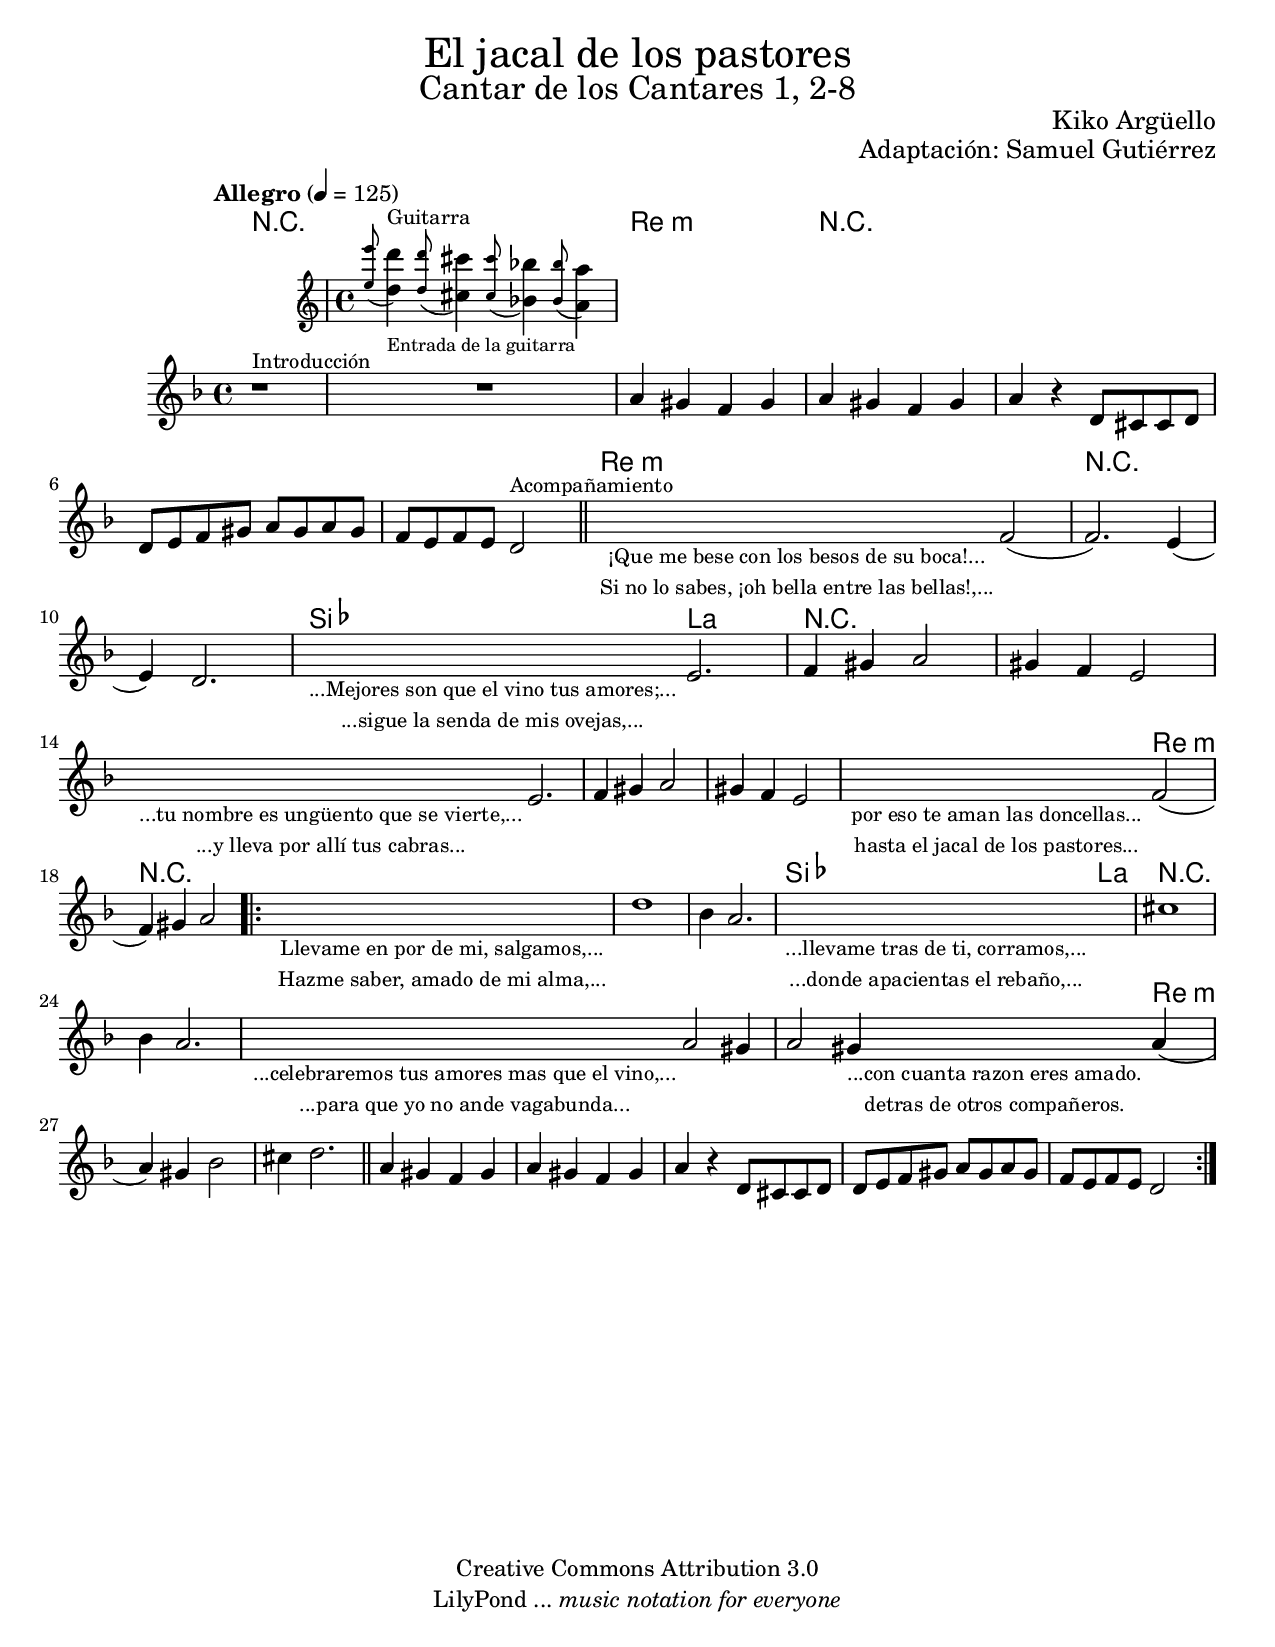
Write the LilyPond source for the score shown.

% Created on Sat Nov 26 18:14:14 CST 2011
% by search.sam@

%\include "marcas.ily"

\version "2.19.80"

%#(set-global-staff-size 18)

\markup { \fill-line { \center-column { \fontsize #5 "El jacal de los pastores" \fontsize #3 "Cantar de los Cantares 1, 2-8" } } }
\markup { \fill-line { \smallCaps "" \center-column { \fontsize #1 "Kiko Argüello" } } }
\markup { \fill-line { " " \center-column { \fontsize #1 "Adaptación: Samuel Gutiérrez" } } }


\header {
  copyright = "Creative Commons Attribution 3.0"
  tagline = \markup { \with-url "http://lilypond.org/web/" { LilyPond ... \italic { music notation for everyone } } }
  breakbefore = ##t
}

oboe = \new Staff = "main" {

  \set Staff.midiInstrument = "oboe"
  \tempo "Allegro" 4 = 125

  \clef treble
  \key d \minor
  \time 4/4

  \relative c'' {
    % Type notes here
    r1^\markup { \small Introducción } | %1
    <<
      { R1 }
      \new Staff \with {
        alignAboveContext = #"main"
      } 	{ \appoggiatura <e' e,>8 <d d,>4^\markup { \small "Guitarra" }_\markup { \tiny "Entrada de la guitarra" } \appoggiatura <d d,>8 <cis cis,>4 \appoggiatura <cis cis,>8 <bes bes,>4 \appoggiatura <bes bes,>8 <a a,>4 }
    >> | %2
    a,4 gis4 f4 gis4 | %3
    a4 gis4 f4 gis4 | %4
    a4 r4 d,8 cis8 cis8 d8 | %5
    d8 e8 f8 gis8 a8 gis8 a8 gis8 | %6
    f8 e8 f8 e8 d2^\markup { \small Acompañamiento } | %7
    \bar "||"

    \textLengthOn
    s2_\markup {
      \center-column {
        \small "¡Que me bese con los besos de su boca!..."
        \small "Si no lo sabes, ¡oh bella entre las bellas!,..."
      }
    } f2( | %8
    \textLengthOff
    f2.) e4( | %9
    e4) d2. | %10
    \textLengthOn
    s4_\markup {
      \center-column {
        \small "...Mejores son que el vino tus amores;..."
        \small "...sigue la senda de mis ovejas,..."
      }
    } e2.| %11
    \textLengthOff
    f4 gis4 a2 | %12
    gis4 f4 e2 |%13
    \textLengthOn
    s4_\markup {
      \center-column {
        \small "...tu nombre es ungüento que se vierte,..."
        \small "...y lleva por allí tus cabras..."
      }
    } e2.| %14
    \textLengthOff
    f4 gis4 a2 | %15
    gis4 f4 e2 |%16
    \textLengthOn
    s2_\markup \center-column {
      \small "por eso te aman las doncellas..."
      \small "hasta el jacal de los pastores..."
    } f2(| %17
    \textLengthOff
    f4) gis4 a2 | %18
    \bar ".|:"
    \textLengthOn
    s1_\markup \center-column {
      \small "Llevame en por de mi, salgamos,..."
      \small "Hazme saber, amado de mi alma,..."
    } |
    \textLengthOff
    d1 |%19
    bes4 a2. | %20
    \textLengthOn
    s1_\markup \center-column {
      \small "...llevame tras de ti, corramos,..."
      \small "...donde apacientas el rebaño,..."
    } |
    \textLengthOff
    cis1 |%21
    bes4 a2. | %22
    \textLengthOn
    s4_\markup \center-column {
      \small "...celebraremos tus amores mas que el vino,..."
      \small "...para que yo no ande vagabunda..."
    } a2 gis4 | | %23
    \textLengthOff
    \textLengthOn
    a2 gis4_\markup \center-column {
      \small "...con cuanta razon eres amado."
      \small "detras de otros compañeros."
    } a4( | %24
    \textLengthOff
    a4) gis4 bes2 | %25
    cis4 d2. | %26
    
    \bar "||"
    
    a4 gis4 f4 gis4 | %3
    a4 gis4 f4 gis4 | %4
    a4 r4 d,8 cis8 cis8 d8 | %5
    d8 e8 f8 gis8 a8 gis8 a8 gis8 | %6
    f8 e8 f8 e8 d2 | %7
    
    \bar ":|."
  }
}

armonias = \new ChordNames {

  \set chordChanges = ##t
  \italianChords

  \chordmode {
    R1*2 d1:m R1*4
    d1:m R1*2 bes4 a2.
    R1*5 R2 d2:m R1*4
    bes2 a2 R1*3 R2. d4:m
  }
}

\score {
  <<
    \armonias
    \oboe
  >>
  \midi {
  }
  \layout {
  }
}

\paper {
  #(set-paper-size "letter")
}


%{
convert-ly (GNU LilyPond) 2.19.83  convert-ly: Procesando «»...
Aplicando la conversión: 2.15.7, 2.15.9, 2.15.10, 2.15.16, 2.15.17,
2.15.18, 2.15.19, 2.15.20, 2.15.25, 2.15.32, 2.15.39, 2.15.40,
2.15.42, 2.15.43, 2.16.0, 2.17.0, 2.17.4, 2.17.5, 2.17.6, 2.17.11,
2.17.14, 2.17.15, 2.17.18, 2.17.19, 2.17.20, 2.17.25, 2.17.27,
2.17.29, 2.17.97, 2.18.0, 2.19.2, 2.19.7, 2.19.11, 2.19.16, 2.19.22,
2.19.24, 2.19.28, 2.19.29, 2.19.32, 2.19.40, 2.19.46, 2.19.49, 2.19.80
%}
